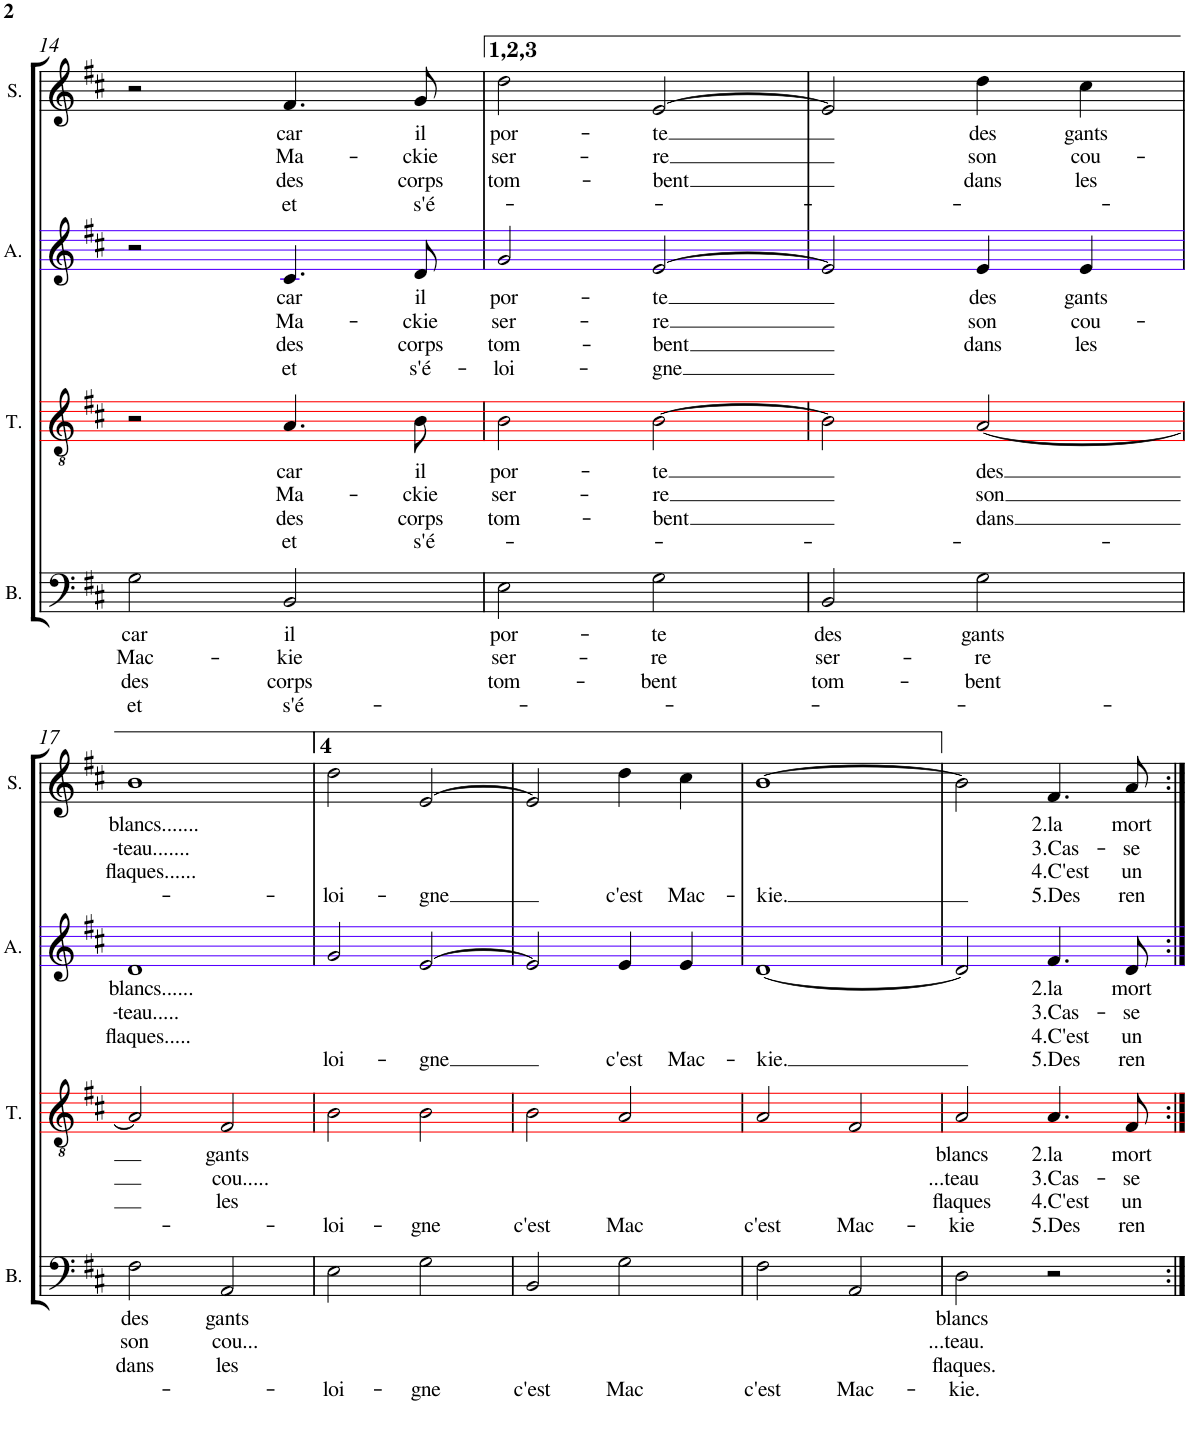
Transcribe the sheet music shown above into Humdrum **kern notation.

**kern	**text	**text	**text	**text	**kern	**text	**text	**text	**text	**kern	**text	**text	**text	**text	**kern	**text	**text	**text	**text
*part4	*part4	*part4	*part4	*part4	*part3	*part3	*part3	*part3	*part3	*part2	*part2	*part2	*part2	*part2	*part1	*part1	*part1	*part1	*part1
*staff4	*staff4	*staff4	*staff4	*staff4	*staff3	*staff3	*staff3	*staff3	*staff3	*staff2	*staff2	*staff2	*staff2	*staff2	*staff1	*staff1	*staff1	*staff1	*staff1
*I"B.	*	*	*	*	*I"T.	*	*	*	*	*I"A.	*	*	*	*	*I"S.	*	*	*	*
*I'B.	*	*	*	*	*I'T.	*	*	*	*	*I'A.	*	*	*	*	*I'S.	*	*	*	*
!!LO:PB:g=z
*clefF4	*	*	*	*	*clefGv2	*	*	*	*	*clefG2	*	*	*	*	*clefG2	*	*	*	*
*	*	*	*	*	*	*	*	*	*	*Trd5c9	*	*	*	*	*	*	*	*	*
*k[f#c#]	*	*	*	*	*k[f#c#]	*	*	*	*	*k[f#c#]	*	*	*	*	*k[f#c#]	*	*	*	*
*M2/2	*	*	*	*	*M2/2	*	*	*	*	*M2/2	*	*	*	*	*M2/2	*	*	*	*
*met(c|)	*	*	*	*	*met(c|)	*	*	*	*	*met(c|)	*	*	*	*	*met(c|)	*	*	*	*
=14	=14	=14	=14	=14	=14	=14	=14	=14	=14	=14	=14	=14	=14	=14	=14	=14	=14	=14	=14
!	!LO:LY:b	!LO:LY:b	!LO:LY:b	!LO:LY:b	!	!	!	!	!	!	!	!	!	!	!	!	!	!	!
2G\	car	Mac-	des	et	2r	.	.	.	.	2r	.	.	.	.	2r	.	.	.	.
!	!LO:LY:b	!LO:LY:b	!LO:LY:b	!LO:LY:b	!	!LO:LY:b	!LO:LY:b	!LO:LY:b	!LO:LY:b	!	!LO:LY:b	!LO:LY:b	!LO:LY:b	!LO:LY:b	!	!LO:LY:b	!LO:LY:b	!LO:LY:b	!LO:LY:b
2BB/	il	-kie	corps	s'é-	4.A/	car	Ma-	des	et	4.c#/	car	Ma-	des	et	4.f#/	car	Ma-	des	et
!	!	!	!	!	!	!LO:LY:b	!LO:LY:b	!LO:LY:b	!LO:LY:b	!	!LO:LY:b	!LO:LY:b	!LO:LY:b	!LO:LY:b	!	!LO:LY:b	!LO:LY:b	!LO:LY:b	!LO:LY:b
.	.	.	.	.	8B\	il	-ckie	corps	s'é-	8d/	il	-ckie	corps	s'é-	8g/	il	-ckie	corps	s'é-
=15	=15	=15	=15	=15	=15	=15	=15	=15	=15	=15	=15	=15	=15	=15	=15	=15	=15	=15	=15
!	!LO:LY:b	!LO:LY:b	!LO:LY:b	!	!	!LO:LY:b	!LO:LY:b	!LO:LY:b	!	!	!LO:LY:b	!LO:LY:b	!LO:LY:b	!LO:LY:b	!	!LO:LY:b	!LO:LY:b	!LO:LY:b	!
2E\	por-	ser-	tom-	.	2B\	por-	ser-	tom-	.	2g/	por-	ser-	tom-	-loi-	2dd\	por-	ser-	tom-	.
!	!LO:LY:b	!LO:LY:b	!LO:LY:b	!	!	!LO:LY:b	!LO:LY:b	!LO:LY:b	!	!	!LO:LY:b	!LO:LY:b	!LO:LY:b	!LO:LY:b	!	!LO:LY:b	!LO:LY:b	!LO:LY:b	!
2G\	-te	-re	-bent	.	[2B\	-te	-re	-bent	.	[>2e/	-te	-re	-bent	-gne	[>2e/	-te	-re	-bent	.
=16	=16	=16	=16	=16	=16	=16	=16	=16	=16	=16	=16	=16	=16	=16	=16	=16	=16	=16	=16
!	!LO:LY:b	!LO:LY:b	!LO:LY:b	!	!	!	!	!	!	!	!	!	!	!	!	!	!	!	!
2BB/	des	ser-	tom-	.	2B\]	.	.	.	.	2e/]	.	.	.	.	2e/]	.	.	.	.
!	!LO:LY:b	!LO:LY:b	!LO:LY:b	!	!	!LO:LY:b	!LO:LY:b	!LO:LY:b	!	!	!LO:LY:b	!LO:LY:b	!LO:LY:b	!	!	!LO:LY:b	!LO:LY:b	!LO:LY:b	!
2G\	gants	-re	-bent	.	[2A/	des	son	dans	.	4e/	des	son	dans	.	4dd\	des	son	dans	.
!	!	!	!	!	!	!	!	!	!	!	!LO:LY:b	!LO:LY:b	!LO:LY:b	!	!	!LO:LY:b	!LO:LY:b	!LO:LY:b	!
.	.	.	.	.	.	.	.	.	.	4e/	gants	cou-	les	.	4cc#\	gants	cou-	les	.
!!LO:LB:g=z
=17	=17	=17	=17	=17	=17	=17	=17	=17	=17	=17	=17	=17	=17	=17	=17	=17	=17	=17	=17
!	!LO:LY:b	!LO:LY:b	!LO:LY:b	!	!	!	!	!	!	!	!LO:LY:b	!LO:LY:b	!LO:LY:b	!	!	!LO:LY:b	!LO:LY:b	!LO:LY:b	!
2F#\	des	son	dans	.	2A/]	.	.	.	.	1d	blancs......	-teau.....	flaques.....	.	1b	blancs.......	-teau.......	flaques......	.
!	!LO:LY:b	!LO:LY:b	!LO:LY:b	!	!	!LO:LY:b	!LO:LY:b	!LO:LY:b	!	!	!	!	!	!	!	!	!	!	!
2AA/	gants	cou...	les	.	2F#/	gants	cou.....	les	.	.	.	.	.	.	.	.	.	.	.
=18	=18	=18	=18	=18	=18	=18	=18	=18	=18	=18	=18	=18	=18	=18	=18	=18	=18	=18	=18
!	!	!	!	!LO:LY:b	!	!	!	!	!LO:LY:b	!	!	!	!	!LO:LY:b	!	!	!	!	!LO:LY:b
2E\	.	.	.	-loi-	2B\	.	.	.	-loi-	2g/	.	.	.	loi-	2dd\	.	.	.	-loi-
!	!	!	!	!LO:LY:b	!	!	!	!	!LO:LY:b	!	!	!	!	!LO:LY:b	!	!	!	!	!LO:LY:b
2G\	.	.	.	-gne	2B\	.	.	.	-gne	[>2e/	.	.	.	-gne	[>2e/	.	.	.	-gne
=19	=19	=19	=19	=19	=19	=19	=19	=19	=19	=19	=19	=19	=19	=19	=19	=19	=19	=19	=19
!	!	!	!	!LO:LY:b	!	!	!	!	!LO:LY:b	!	!	!	!	!	!	!	!	!	!
2BB/	.	.	.	c'est	2B\	.	.	.	c'est	2e/]	.	.	.	.	2e/]	.	.	.	.
!	!	!	!	!LO:LY:b	!	!	!	!	!LO:LY:b	!	!	!	!	!LO:LY:b	!	!	!	!	!LO:LY:b
2G\	.	.	.	Mac	2A/	.	.	.	Mac	4e/	.	.	.	c'est	4dd\	.	.	.	c'est
!	!	!	!	!	!	!	!	!	!	!	!	!	!	!LO:LY:b	!	!	!	!	!LO:LY:b
.	.	.	.	.	.	.	.	.	.	4e/	.	.	.	Mac-	4cc#\	.	.	.	Mac-
=20	=20	=20	=20	=20	=20	=20	=20	=20	=20	=20	=20	=20	=20	=20	=20	=20	=20	=20	=20
!	!	!	!	!LO:LY:b	!	!	!	!	!LO:LY:b	!	!	!	!	!LO:LY:b	!	!	!	!	!LO:LY:b
2F#\	.	.	.	c'est	2A/	.	.	.	c'est	[1d	.	.	.	-kie.	[1b	.	.	.	-kie.
!	!	!	!	!LO:LY:b	!	!	!	!	!LO:LY:b	!	!	!	!	!	!	!	!	!	!
2AA/	.	.	.	Mac-	2F#/	.	.	.	Mac-	.	.	.	.	.	.	.	.	.	.
=18	=18	=18	=18	=18	=18	=18	=18	=18	=18	=18	=18	=18	=18	=18	=18	=18	=18	=18	=18
!	!LO:LY:b	!LO:LY:b	!LO:LY:b	!LO:LY:b	!	!LO:LY:b	!LO:LY:b	!LO:LY:b	!LO:LY:b	!	!	!	!	!	!	!	!	!	!
2D\	blancs	-...teau.	flaques.	-kie.	2A/	blancs	-...teau	flaques	-kie	2d/]	.	.	.	.	2b\]	.	.	.	.
!	!	!	!	!	!	!LO:LY:b	!LO:LY:b	!LO:LY:b	!LO:LY:b	!	!LO:LY:b	!LO:LY:b	!LO:LY:b	!LO:LY:b	!	!LO:LY:b	!LO:LY:b	!LO:LY:b	!LO:LY:b
2r	.	.	.	.	4.A/	2.la	3.Cas-	4.C'est	5.Des	4.f#/	2.la	3.Cas-	4.C'est	5.Des	4.f#/	2.la	3.Cas-	4.C'est	5.Des
!	!	!	!	!	!	!LO:LY:b	!LO:LY:b	!LO:LY:b	!LO:LY:b	!	!LO:LY:b	!LO:LY:b	!LO:LY:b	!LO:LY:b	!	!LO:LY:b	!LO:LY:b	!LO:LY:b	!LO:LY:b
.	.	.	.	.	8F#/	mort	-se	un	ren	8d/	mort	-se	un	ren	8a/	mort	-se	un	ren
=:|!	=:|!	=:|!	=:|!	=:|!	=:|!	=:|!	=:|!	=:|!	=:|!	=:|!	=:|!	=:|!	=:|!	=:|!	=:|!	=:|!	=:|!	=:|!	=:|!
*-	*-	*-	*-	*-	*-	*-	*-	*-	*-	*-	*-	*-	*-	*-	*-	*-	*-	*-	*-
